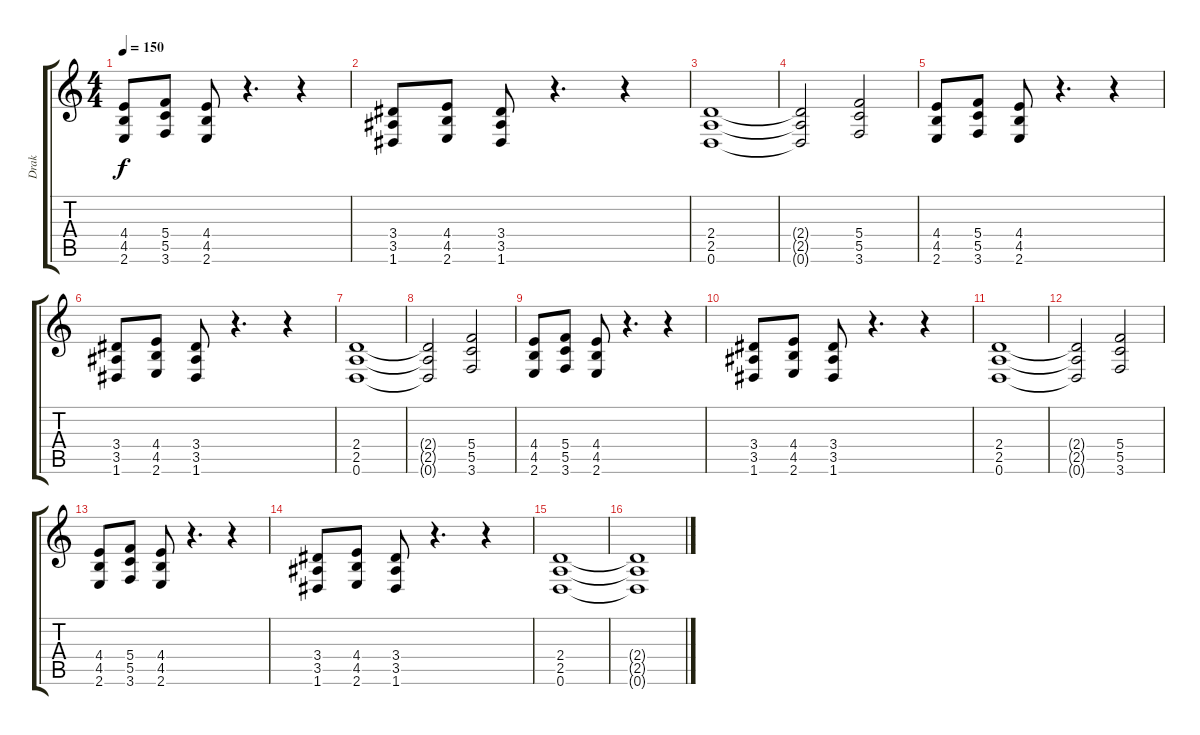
\track ("Drak" "Drak") {instrument distortionguitar}
\staff {score tabs}
\tuning (D4 A3 F3 C3 G2 D2) {hide}
\ts (4 4)
\tempo 150
\clef g2
\ks c
(4.4 4.5 2.6).8{dy f} (5.4 5.5 3.6).8 (4.4 4.5 2.6).8 r.4{d} r.4 |
(3.4 3.5 1.6).8 (4.4 4.5 2.6).8 (3.4 3.5 1.6).8 r.4{d} r.4 |
(2.4 2.5 0.6).1 |
(2.4{t} 2.5{t} 0.6{t}).2 (5.4 5.5 3.6).2 |
(4.4 4.5 2.6).8 (5.4 5.5 3.6).8 (4.4 4.5 2.6).8 r.4{d} r.4 |
(3.4 3.5 1.6).8 (4.4 4.5 2.6).8 (3.4 3.5 1.6).8 r.4{d} r.4 |
(2.4 2.5 0.6).1 |
(2.4{t} 2.5{t} 0.6{t}).2 (5.4 5.5 3.6).2 |
(4.4 4.5 2.6).8 (5.4 5.5 3.6).8 (4.4 4.5 2.6).8 r.4{d} r.4 |
(3.4 3.5 1.6).8 (4.4 4.5 2.6).8 (3.4 3.5 1.6).8 r.4{d} r.4 |
(2.4 2.5 0.6).1 |
(2.4{t} 2.5{t} 0.6{t}).2 (5.4 5.5 3.6).2 |
(4.4 4.5 2.6).8 (5.4 5.5 3.6).8 (4.4 4.5 2.6).8 r.4{d} r.4 |
(3.4 3.5 1.6).8 (4.4 4.5 2.6).8 (3.4 3.5 1.6).8 r.4{d} r.4 |
(2.4 2.5 0.6).1 |
(2.4{t} 2.5{t} 0.6{t}).1
